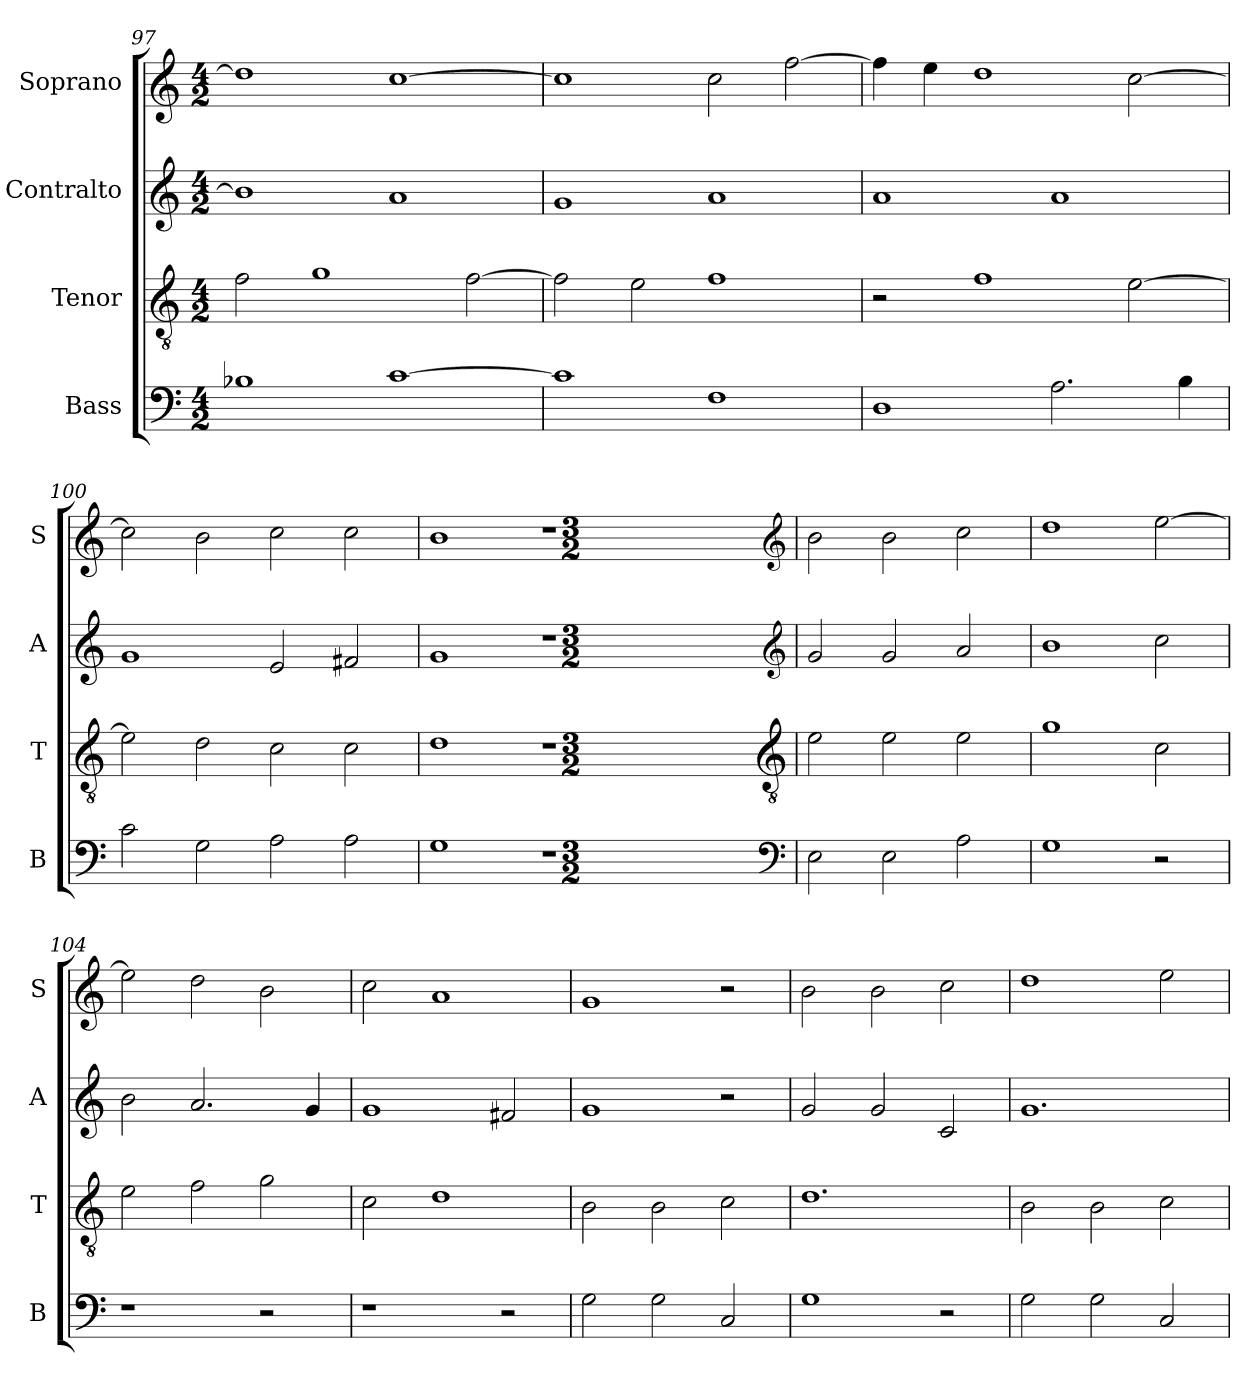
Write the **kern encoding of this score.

**kern	**kern	**kern	**kern
*part4	*part3	*part2	*part1
*staff4	*staff3	*staff2	*staff1
*I"Bass	*I"Tenor	*I"Contralto	*I"Soprano
*I'B	*I'T	*I'A	*I'S
*clefF4	*clefGv2	*clefG2	*clefG2
*k[]	*k[]	*k[]	*k[]
*G:mix	*G:mix	*G:mix	*G:mix
*M4/2	*M4/2	*M4/2	*M4/2
=97	=97	=97	=97
1B-X	2f	1b-]	1dd]
.	1g	.	.
[1c	.	1a	[1cc
.	[2f	.	.
=98	=98	=98	=98
1c]	2f]	1g	1cc]
.	2e	.	.
1F	1f	1a	2cc
.	.	.	[2ff
=99	=99	=99	=99
1D	2r	1a	4ff]
.	.	.	4ee
.	1f	.	1dd
2.A	.	1a	.
.	[2e	.	[2cc
4B	.	.	.
=100	=100	=100	=100
2c	2e]	1g	2cc]
2G	2d	.	2b
2A	2c	2e	2cc
2A	2c	2f#X	2cc
=101	=101	=101	=101
1G	1d	1g	1b
1r	1r	1r	1r
*clefF4	*clefGv2	*clefG2	*clefG2
*k[]	*k[]	*k[]	*k[]
*G:mix	*G:mix	*G:mix	*G:mix
*M3/2	*M3/2	*M3/2	*M3/2
=102	=102	=102	=102
2E	2e	2g	2b
2E	2e	2g	2b
2A	2e	2a	2cc
=103	=103	=103	=103
1G	1g	1b	1dd
2r	2c	2cc	[2ee
=104	=104	=104	=104
1r	2e	2b	2ee]
.	2f	2.a	2dd
2r	2g	.	2b
.	.	4g	.
=105	=105	=105	=105
1r	2c	1g	2cc
.	1d	.	1a
2r	.	2f#X	.
=106	=106	=106	=106
2G	2B	1g	1g
2G	2B	.	.
2C	2c	2r	2r
=107	=107	=107	=107
1G	1.d	2g	2b
.	.	2g	2b
2r	.	2c	2cc
=108	=108	=108	=108
2G	2B	1.g	1dd
2G	2B	.	.
2C	2c	.	2ee
=	=	=	=
*-	*-	*-	*-
